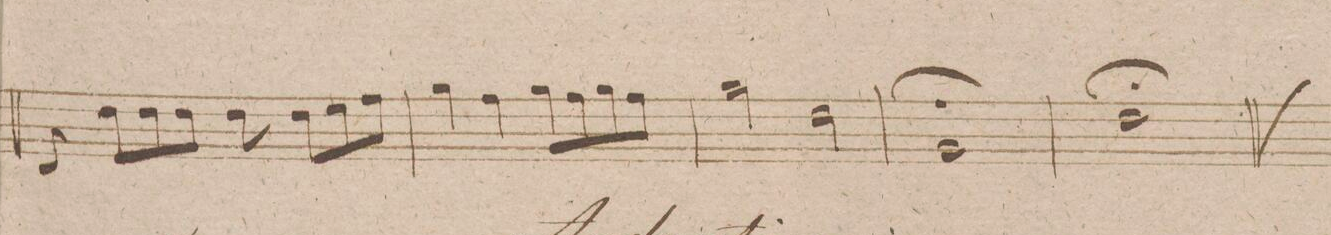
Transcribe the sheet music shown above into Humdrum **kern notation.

**kern	**dynam
*I"Viola.	*
*clefC3	*
*k[f#c#g#d#]	*
*met(c)	*
*M4/4	*
8E/	.
8e\L	.
8e\	.
8e\J	.
8e\	.
8e\L	.
8f#\	.
8g#\J	.
=77	=77
4a\	.
4g#\	.
8a\L	.
8g#\	.
8a\	.
8g#\J	.
=78	=78
2a\	.
2e\	.
=79	=79
1A/;	.
=80	=80
1e\;	.
==	==
*-	*-
